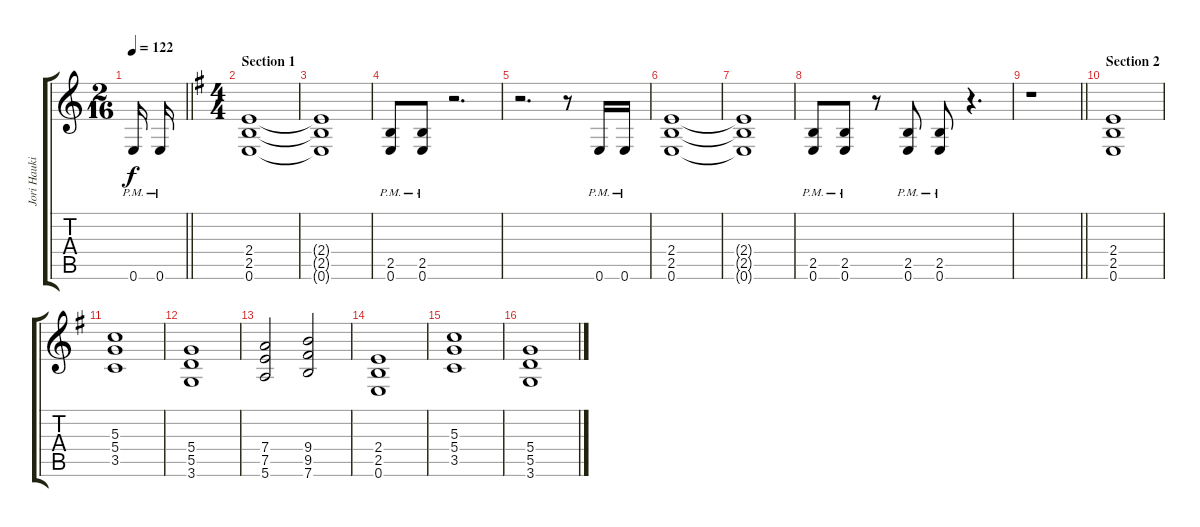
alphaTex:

\track ("Jori Haukio (guitar)" "Jori Hauki") {instrument distortionguitar}
\staff {score tabs}
\tuning (E4 B3 G3 D3 A2 E2) {hide}
\ts (2 16)
\tempo 122
\clef g2
\barLineRight lightlight
\ks c
0.6{pm}.16{dy f instrument distortionguitar} 0.6{pm}.16 |
\ts (4 4)
\section ("" "Section 1")
\ks eminor
(2.4 2.5 0.6).1 |
(2.4{t} 2.5{t} 0.6{t}).1 |
(2.5{pm} 0.6{pm}).8 (2.5{pm} 0.6{pm}).8 r.2{d} |
r.2{d} r.8 0.6{pm}.16 0.6{pm}.16 |
(2.4 2.5 0.6).1 |
(2.4{t} 2.5{t} 0.6{t}).1 |
(2.5{pm} 0.6{pm}).8 (2.5{pm} 0.6{pm}).8 r.8 (2.5{pm} 0.6{pm}).8 (2.5{pm} 0.6{pm}).8 r.4{d} |
\barLineRight lightlight
r.1 |
\section ("" "Section 2")
(2.4 2.5 0.6).1 |
(5.3 5.4 3.5).1 |
(5.4 5.5 3.6).1 |
(7.4 7.5 5.6).2 (9.4 9.5 7.6).2 |
(2.4 2.5 0.6).1 |
(5.3 5.4 3.5).1 |
(5.4 5.5 3.6).1
